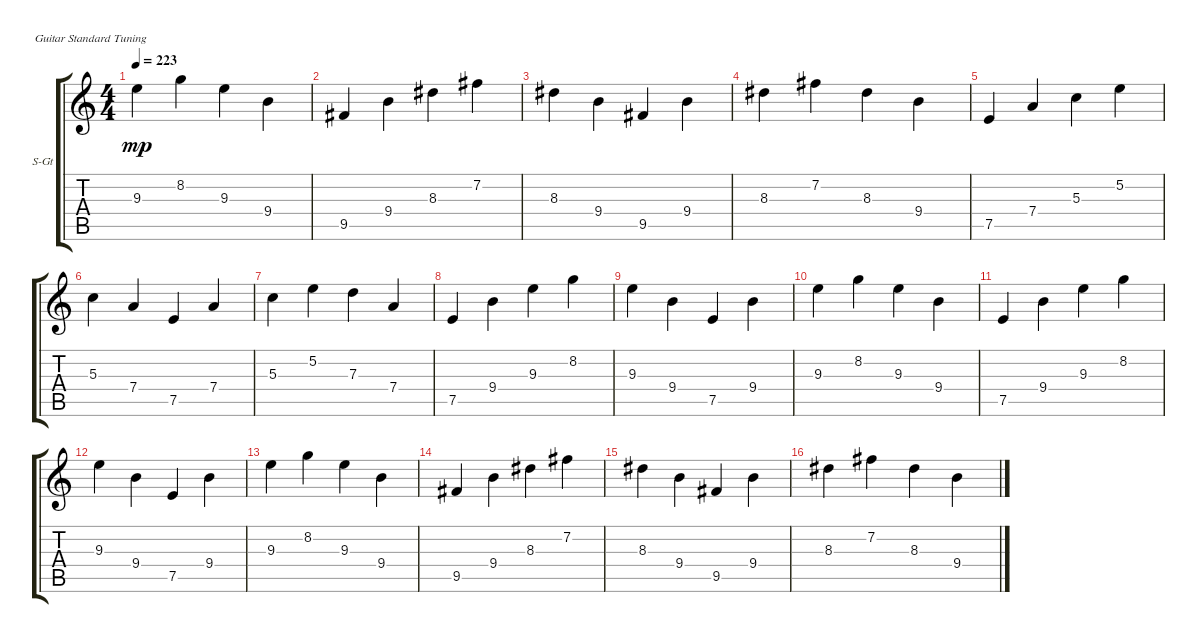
\defaultSystemsLayout 4
\bracketExtendMode groupsimilarinstruments
\firstSystemTrackNameOrientation horizontal
\otherSystemsTrackNameOrientation horizontal
\track ("Steel Guitar" "S-Gt") {mute instrument acousticguitarsteel}
\staff {score tabs}
\tuning (E4 B3 G3 D3 A2 E2)
\ts (4 4)
\tempo 223
\clef g2
\ks c
9.3.4{dy mp} 8.2.4 9.3.4 9.4.4 |
9.5.4 9.4.4 8.3.4 7.2.4 |
8.3.4 9.4.4 9.5.4 9.4.4 |
8.3.4 7.2.4 8.3.4 9.4.4 |
7.5.4 7.4.4 5.3.4 5.2.4 |
5.3.4 7.4.4 7.5.4 7.4.4 |
5.3.4 5.2.4 7.3.4 7.4.4 |
7.5.4 9.4.4 9.3.4 8.2.4 |
9.3.4 9.4.4 7.5.4 9.4.4 |
9.3.4 8.2.4 9.3.4 9.4.4 |
7.5.4 9.4.4 9.3.4 8.2.4 |
9.3.4 9.4.4 7.5.4 9.4.4 |
9.3.4 8.2.4 9.3.4 9.4.4 |
9.5.4 9.4.4 8.3.4 7.2.4 |
8.3.4 9.4.4 9.5.4 9.4.4 |
8.3.4 7.2.4 8.3.4 9.4.4
